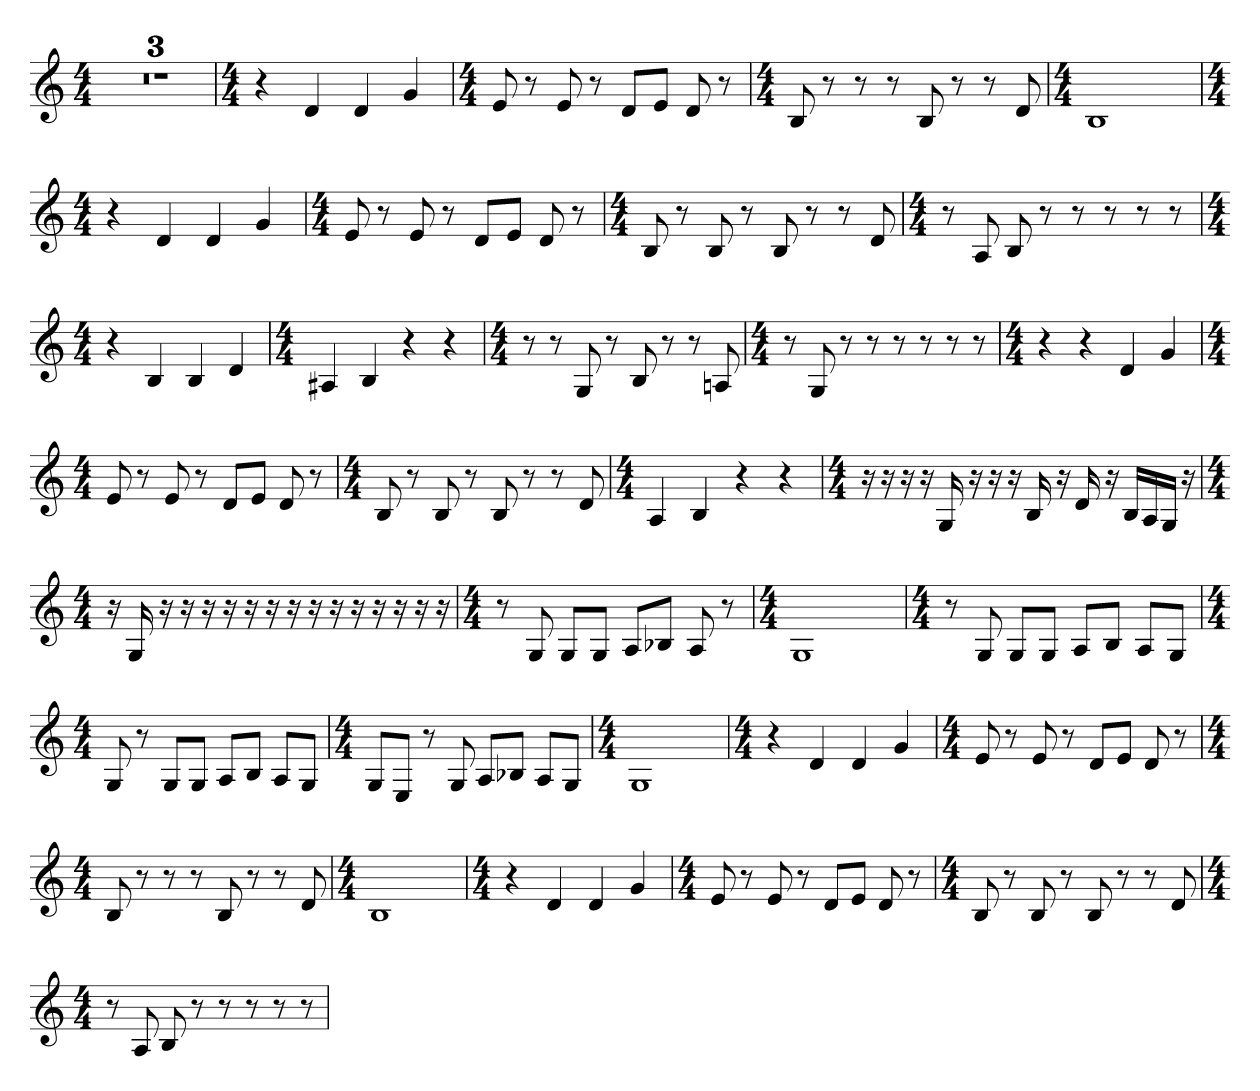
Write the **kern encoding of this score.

**kern
*part1
*staff1
*M4/4
=
1r
=
*M4/4
1r
=
*M4/4
1r
=
*M4/4
4r
4d
4d
4g
=
*M4/4
8e
8r
8e
8r
8dL
8eJ
8d
8r
=
*M4/4
8B
8r
8r
8r
8B
8r
8r
8d
=
*M4/4
1B
=
*M4/4
4r
4d
4d
4g
=
*M4/4
8e
8r
8e
8r
8dL
8eJ
8d
8r
=
*M4/4
8B
8r
8B
8r
8B
8r
8r
8d
=
*M4/4
8r
8A
8B
8r
8r
8r
8r
8r
=
*M4/4
4r
4B
4B
4d
=
*M4/4
4A#X
4B
4r
4r
=
*M4/4
8r
8r
8G
8r
8B
8r
8r
8An
=
*M4/4
8r
8G
8r
8r
8r
8r
8r
8r
=
*M4/4
4r
4r
4d
4g
=
*M4/4
8e
8r
8e
8r
8dL
8eJ
8d
8r
=
*M4/4
8B
8r
8B
8r
8B
8r
8r
8d
=
*M4/4
4A
4B
4r
4r
=
*M4/4
16r
16r
16r
16r
16G
16r
16r
16r
16B
16r
16d
16r
16BLL
16A
16GJJ
16r
=
*M4/4
16r
16G
16r
16r
16r
16r
16r
16r
16r
16r
16r
16r
16r
16r
16r
16r
=
*M4/4
8r
8G
8GL
8GJ
8AL
8B-XJ
8A
8r
=
*M4/4
1G
=
*M4/4
8r
8G
8GL
8GJ
8AL
8BJ
8AL
8GJ
=
*M4/4
8G
8r
8GL
8GJ
8AL
8BJ
8AL
8GJ
=
*M4/4
8GL
8EJ
8r
8G
8AL
8B-XJ
8AL
8GJ
=
*M4/4
1G
=
*M4/4
4r
4d
4d
4g
=
*M4/4
8e
8r
8e
8r
8dL
8eJ
8d
8r
=
*M4/4
8B
8r
8r
8r
8B
8r
8r
8d
=
*M4/4
1B
=
*M4/4
4r
4d
4d
4g
=
*M4/4
8e
8r
8e
8r
8dL
8eJ
8d
8r
=
*M4/4
8B
8r
8B
8r
8B
8r
8r
8d
=
*M4/4
8r
8A
8B
8r
8r
8r
8r
8r
=
*-
